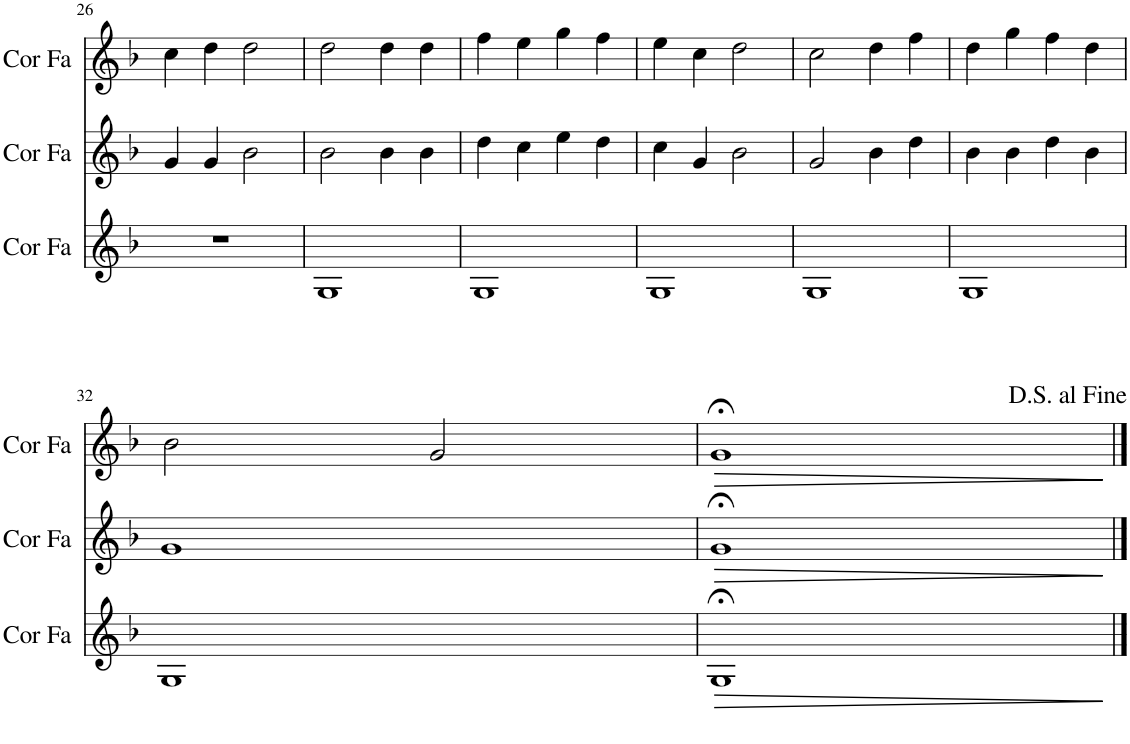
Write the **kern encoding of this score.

**kern	**dynam	**kern	**dynam	**kern	**dynam
*part3	*part3	*part2	*part2	*part1	*part1
*staff3	*staff3	*staff2	*staff2	*staff1	*staff1
*I"Cor en Fa	*	*I"Cor en Fa	*	*I"Cor en Fa	*
*I'Cor Fa	*	*I'Cor Fa	*	*I'Cor Fa	*
!!LO:PB:g=z
*clefG2	*	*clefG2	*	*clefG2	*
*Trd4c7	*	*Trd4c7	*	*Trd4c7	*
*k[b-]	*	*k[b-]	*	*k[b-]	*
*M2/2	*	*M2/2	*	*M2/2	*
*met(c|)	*	*met(c|)	*	*met(c|)	*
=26	=26	=26	=26	=26	=26
1r	.	4g/	.	4cc\	.
.	.	4g/	.	4dd\	.
.	.	2b-\	.	2dd\	.
=27	=27	=27	=27	=27	=27
1G	.	2b-\	.	2dd\	.
.	.	4b-\	.	4dd\	.
.	.	4b-\	.	4dd\	.
=28	=28	=28	=28	=28	=28
1G	.	4dd\	.	4ff\	.
.	.	4cc\	.	4ee\	.
.	.	4ee\	.	4gg\	.
.	.	4dd\	.	4ff\	.
=29	=29	=29	=29	=29	=29
1G	.	4cc\	.	4ee\	.
.	.	4g/	.	4cc\	.
.	.	2b-\	.	2dd\	.
=30	=30	=30	=30	=30	=30
1G	.	2g/	.	2cc\	.
.	.	4b-\	.	4dd\	.
.	.	4dd\	.	4ff\	.
=31	=31	=31	=31	=31	=31
1G	.	4b-\	.	4dd\	.
.	.	4b-\	.	4gg\	.
.	.	4dd\	.	4ff\	.
.	.	4b-\	.	4dd\	.
!!LO:LB:g=z
=32	=32	=32	=32	=32	=32
1G	.	1g	.	2b-\	.
.	.	.	.	2g/	.
=33	=33	=33	=33	=33	=33
!	!LO:HP:b	!	!LO:HP:b	!	!LO:HP:b
1G;<	>	1g;<	>	1g;<	>
.	]	.	]	.	]
==	==	==	==	==	==
*-	*-	*-	*-	*-	*-
